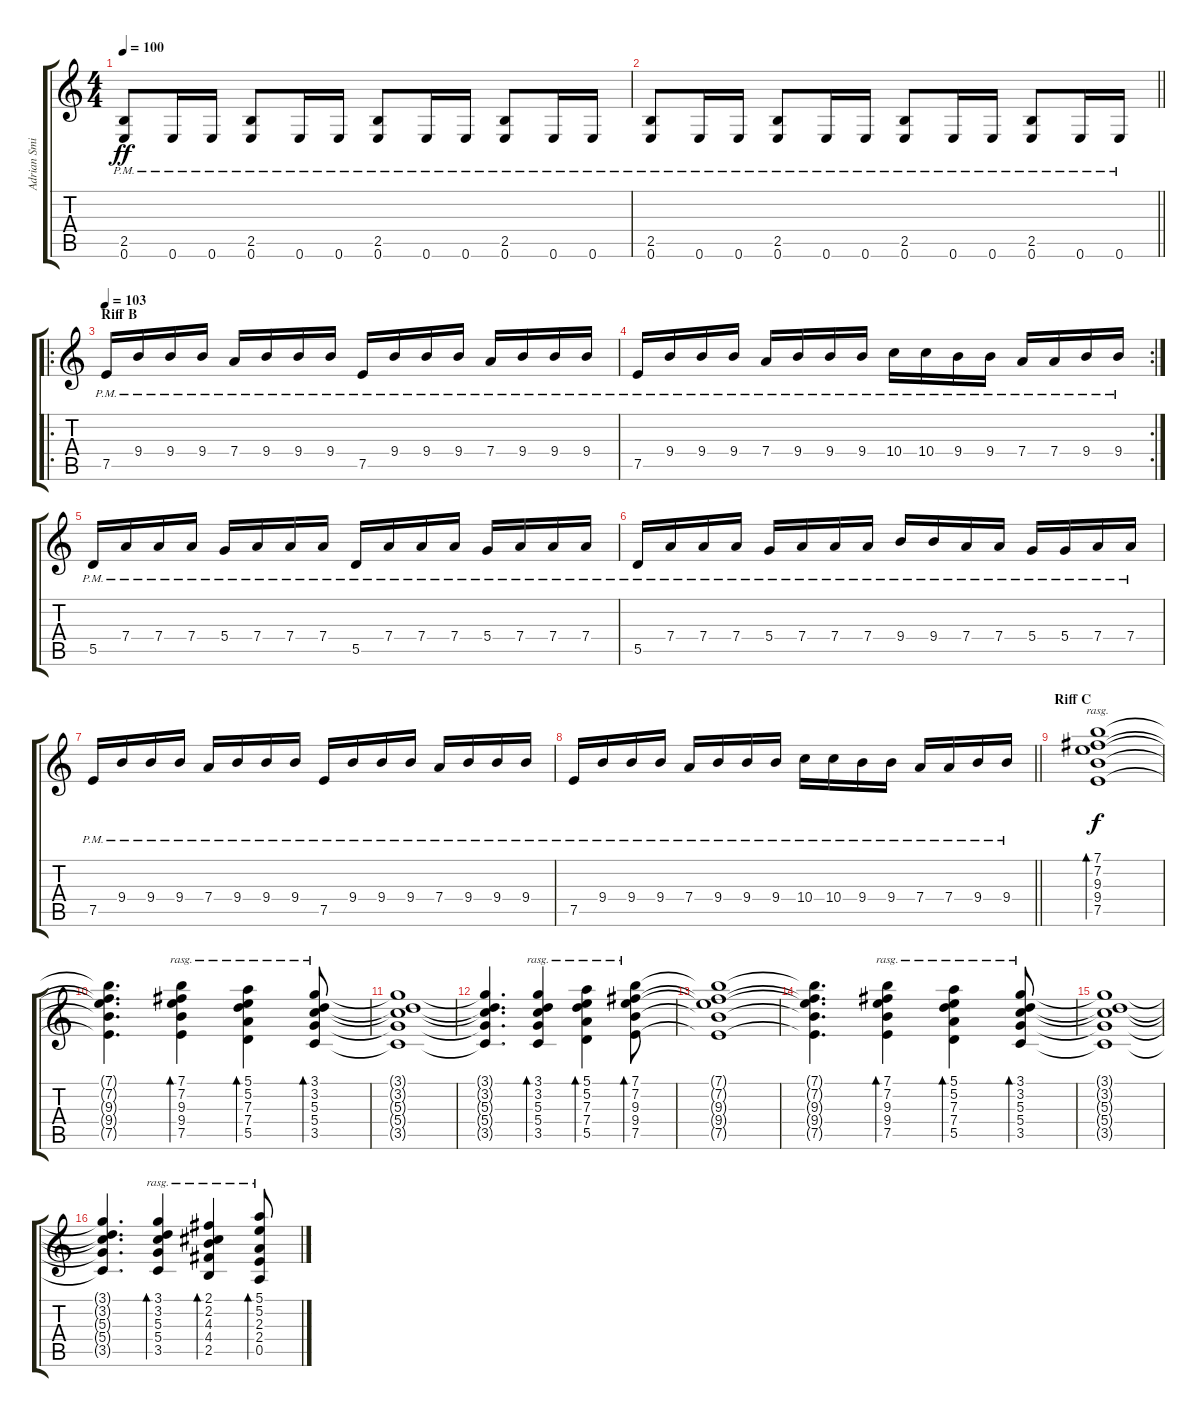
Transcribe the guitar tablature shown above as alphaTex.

\track ("Adrian Smith" "Adrian Smi") {instrument overdrivenguitar}
\staff {score tabs}
\tuning (E4 B3 G3 D3 A2 E2) {hide}
\ts (4 4)
\tempo 100
\clef g2
\ks c
(2.5{pm} 0.6{pm}).8{dy ff} 0.6{pm}.16 0.6{pm}.16 (2.5{pm} 0.6{pm}).8 0.6{pm}.16 0.6{pm}.16 (2.5{pm} 0.6{pm}).8 0.6{pm}.16 0.6{pm}.16 (2.5{pm} 0.6{pm}).8 0.6{pm}.16 0.6{pm}.16 |
\barLineRight lightlight
(2.5{pm} 0.6{pm}).8 0.6{pm}.16 0.6{pm}.16 (2.5{pm} 0.6{pm}).8 0.6{pm}.16 0.6{pm}.16 (2.5{pm} 0.6{pm}).8 0.6{pm}.16 0.6{pm}.16 (2.5{pm} 0.6{pm}).8 0.6{pm}.16 0.6{pm}.16 |
\ro
\section ("" "Riff B")
\tempo 103
7.5{pm}.16 9.4{pm}.16 9.4{pm}.16 9.4{pm}.16 7.4{pm}.16 9.4{pm}.16 9.4{pm}.16 9.4{pm}.16 7.5{pm}.16 9.4{pm}.16 9.4{pm}.16 9.4{pm}.16 7.4{pm}.16 9.4{pm}.16 9.4{pm}.16 9.4{pm}.16 |
\rc 2
7.5{pm}.16 9.4{pm}.16 9.4{pm}.16 9.4{pm}.16 7.4{pm}.16 9.4{pm}.16 9.4{pm}.16 9.4{pm}.16 10.4{pm}.16 10.4{pm}.16 9.4{pm}.16 9.4{pm}.16 7.4{pm}.16 7.4{pm}.16 9.4{pm}.16 9.4{pm}.16 |
5.5{pm}.16 7.4{pm}.16 7.4{pm}.16 7.4{pm}.16 5.4{pm}.16 7.4{pm}.16 7.4{pm}.16 7.4{pm}.16 5.5{pm}.16 7.4{pm}.16 7.4{pm}.16 7.4{pm}.16 5.4{pm}.16 7.4{pm}.16 7.4{pm}.16 7.4{pm}.16 |
5.5{pm}.16 7.4{pm}.16 7.4{pm}.16 7.4{pm}.16 5.4{pm}.16 7.4{pm}.16 7.4{pm}.16 7.4{pm}.16 9.4{pm}.16 9.4{pm}.16 7.4{pm}.16 7.4{pm}.16 5.4{pm}.16 5.4{pm}.16 7.4{pm}.16 7.4{pm}.16 |
7.5{pm}.16 9.4{pm}.16 9.4{pm}.16 9.4{pm}.16 7.4{pm}.16 9.4{pm}.16 9.4{pm}.16 9.4{pm}.16 7.5{pm}.16 9.4{pm}.16 9.4{pm}.16 9.4{pm}.16 7.4{pm}.16 9.4{pm}.16 9.4{pm}.16 9.4{pm}.16 |
\barLineRight lightlight
7.5{pm}.16 9.4{pm}.16 9.4{pm}.16 9.4{pm}.16 7.4{pm}.16 9.4{pm}.16 9.4{pm}.16 9.4{pm}.16 10.4{pm}.16 10.4{pm}.16 9.4{pm}.16 9.4{pm}.16 7.4{pm}.16 7.4{pm}.16 9.4{pm}.16 9.4{pm}.16 |
\section ("" "Riff C")
(7.1 7.2 9.3 9.4 7.5).1{bd 240 rasg ii dy f} |
(7.1{t} 7.2{t} 9.3{t} 9.4{t} 7.5{t}).4{d} (7.1 7.2 9.3 9.4 7.5).4{bd 240 rasg ii} (5.1 5.2 7.3 7.4 5.5).4{bd 240 rasg ii} (3.1 3.2 5.3 5.4 3.5).8{bd 240 rasg ii} |
(3.1{t} 3.2{t} 5.3{t} 5.4{t} 3.5{t}).1 |
(3.1{t} 3.2{t} 5.3{t} 5.4{t} 3.5{t}).4{d} (3.1 3.2 5.3 5.4 3.5).4{bd 240 rasg ii} (5.1 5.2 7.3 7.4 5.5).4{bd 240 rasg ii} (7.1 7.2 9.3 9.4 7.5).8{bd 240 rasg ii} |
(7.1{t} 7.2{t} 9.3{t} 9.4{t} 7.5{t}).1 |
(7.1{t} 7.2{t} 9.3{t} 9.4{t} 7.5{t}).4{d} (7.1 7.2 9.3 9.4 7.5).4{bd 240 rasg ii} (5.1 5.2 7.3 7.4 5.5).4{bd 240 rasg ii} (3.1 3.2 5.3 5.4 3.5).8{bd 240 rasg ii} |
(3.1{t} 3.2{t} 5.3{t} 5.4{t} 3.5{t}).1 |
(3.1{t} 3.2{t} 5.3{t} 5.4{t} 3.5{t}).4{d} (3.1 3.2 5.3 5.4 3.5).4{bd 240 rasg ii} (2.1 2.2 4.3 4.4 2.5).4{bd 240 rasg ii} (5.1 5.2 2.3 2.4 0.5).8{bd 240 rasg ii}
